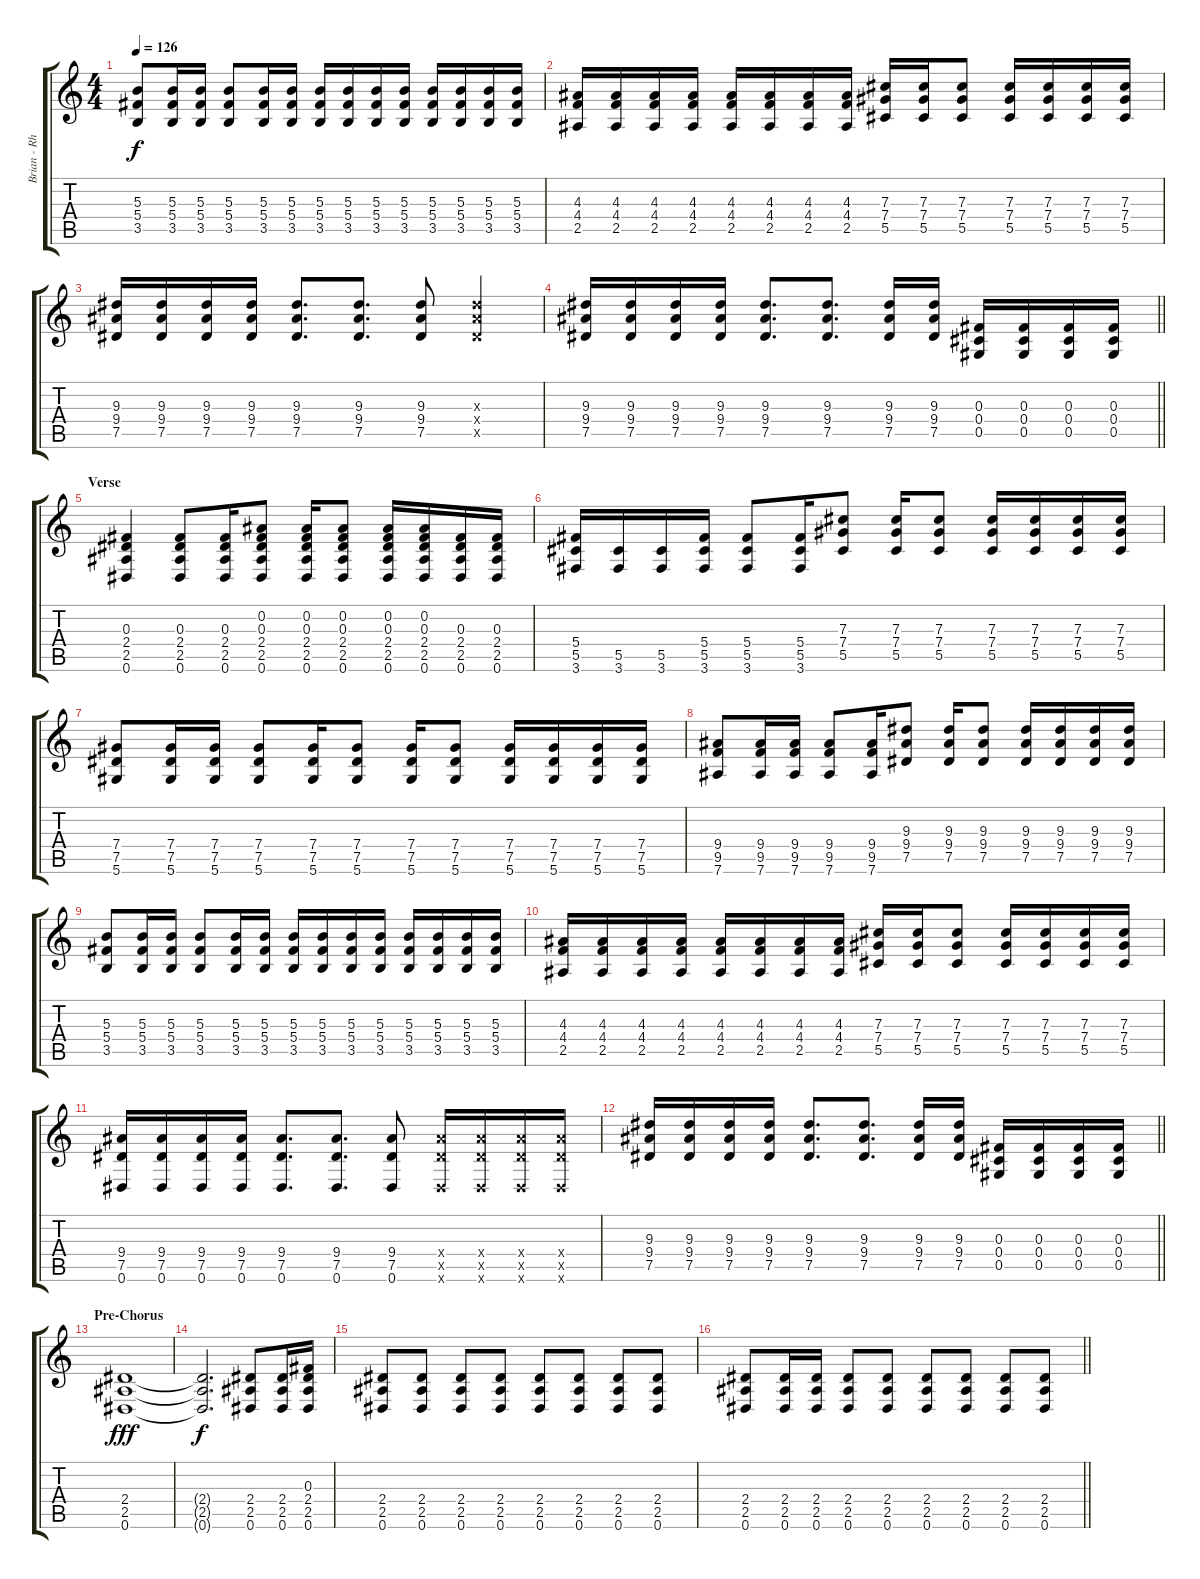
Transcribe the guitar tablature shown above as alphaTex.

\track ("Brian - Rhythm Guitar" "Brian - Rh") {instrument acousticguitarsteel}
\staff {score tabs}
\tuning (Eb4 Bb3 Gb3 Db3 Ab2 Eb2) {hide}
\ts (4 4)
\tempo 126
\clef g2
\ks c
(5.3 5.4 3.5).8{dy f} (5.3 5.4 3.5).16 (5.3 5.4 3.5).16 (5.3 5.4 3.5).8 (5.3 5.4 3.5).16 (5.3 5.4 3.5).16 (5.3 5.4 3.5).16 (5.3 5.4 3.5).16 (5.3 5.4 3.5).16 (5.3 5.4 3.5).16 (5.3 5.4 3.5).16 (5.3 5.4 3.5).16 (5.3 5.4 3.5).16 (5.3 5.4 3.5).16 |
(4.3 4.4 2.5).16 (4.3 4.4 2.5).16 (4.3 4.4 2.5).16 (4.3 4.4 2.5).16 (4.3 4.4 2.5).16 (4.3 4.4 2.5).16 (4.3 4.4 2.5).16 (4.3 4.4 2.5).16 (7.3 7.4 5.5).16 (7.3 7.4 5.5).16 (7.3 7.4 5.5).8 (7.3 7.4 5.5).16 (7.3 7.4 5.5).16 (7.3 7.4 5.5).16 (7.3 7.4 5.5).16 |
(9.3 9.4 7.5).16 (9.3 9.4 7.5).16 (9.3 9.4 7.5).16 (9.3 9.4 7.5).16 (9.3 9.4 7.5).8{d} (9.3 9.4 7.5).8{d} (9.3 9.4 7.5).8 (9.3{x} 9.4{x} 7.5{x}).4 |
\barLineRight lightlight
(9.3 9.4 7.5).16 (9.3 9.4 7.5).16 (9.3 9.4 7.5).16 (9.3 9.4 7.5).16 (9.3 9.4 7.5).8{d} (9.3 9.4 7.5).8{d} (9.3 9.4 7.5).16 (9.3 9.4 7.5).16 (0.3 0.4 0.5).16 (0.3 0.4 0.5).16 (0.3 0.4 0.5).16 (0.3 0.4 0.5).16 |
\section ("" "Verse")
(0.3 2.4 2.5 0.6).4 (0.3 2.4 2.5 0.6).8 (0.3 2.4 2.5 0.6).16 (0.2 0.3 2.4 2.5 0.6).8 (0.2 0.3 2.4 2.5 0.6).16 (0.2 0.3 2.4 2.5 0.6).8 (0.2 0.3 2.4 2.5 0.6).16 (0.2 0.3 2.4 2.5 0.6).16 (0.3 2.4 2.5 0.6).16 (0.3 2.4 2.5 0.6).16 |
(5.4 5.5 3.6).16 (5.5 3.6).16 (5.5 3.6).16 (5.4 5.5 3.6).16 (5.4 5.5 3.6).8 (5.4 5.5 3.6).16 (7.3 7.4 5.5).8 (7.3 7.4 5.5).16 (7.3 7.4 5.5).8 (7.3 7.4 5.5).16 (7.3 7.4 5.5).16 (7.3 7.4 5.5).16 (7.3 7.4 5.5).16 |
(7.4 7.5 5.6).8 (7.4 7.5 5.6).16 (7.4 7.5 5.6).16 (7.4 7.5 5.6).8 (7.4 7.5 5.6).16 (7.4 7.5 5.6).8 (7.4 7.5 5.6).16 (7.4 7.5 5.6).8 (7.4 7.5 5.6).16 (7.4 7.5 5.6).16 (7.4 7.5 5.6).16 (7.4 7.5 5.6).16 |
(9.4 9.5 7.6).8 (9.4 9.5 7.6).16 (9.4 9.5 7.6).16 (9.4 9.5 7.6).8 (9.4 9.5 7.6).16 (9.3 9.4 7.5).8 (9.3 9.4 7.5).16 (9.3 9.4 7.5).8 (9.3 9.4 7.5).16 (9.3 9.4 7.5).16 (9.3 9.4 7.5).16 (9.3 9.4 7.5).16 |
(5.3 5.4 3.5).8 (5.3 5.4 3.5).16 (5.3 5.4 3.5).16 (5.3 5.4 3.5).8 (5.3 5.4 3.5).16 (5.3 5.4 3.5).16 (5.3 5.4 3.5).16 (5.3 5.4 3.5).16 (5.3 5.4 3.5).16 (5.3 5.4 3.5).16 (5.3 5.4 3.5).16 (5.3 5.4 3.5).16 (5.3 5.4 3.5).16 (5.3 5.4 3.5).16 |
(4.3 4.4 2.5).16 (4.3 4.4 2.5).16 (4.3 4.4 2.5).16 (4.3 4.4 2.5).16 (4.3 4.4 2.5).16 (4.3 4.4 2.5).16 (4.3 4.4 2.5).16 (4.3 4.4 2.5).16 (7.3 7.4 5.5).16 (7.3 7.4 5.5).16 (7.3 7.4 5.5).8 (7.3 7.4 5.5).16 (7.3 7.4 5.5).16 (7.3 7.4 5.5).16 (7.3 7.4 5.5).16 |
(9.4 7.5 0.6).16 (9.4 7.5 0.6).16 (9.4 7.5 0.6).16 (9.4 7.5 0.6).16 (9.4 7.5 0.6).8{d} (9.4 7.5 0.6).8{d} (9.4 7.5 0.6).8 (9.4{x} 7.5{x} 0.6{x}).16 (9.4{x} 7.5{x} 0.6{x}).16 (9.4{x} 7.5{x} 0.6{x}).16 (9.4{x} 7.5{x} 0.6{x}).16 |
\barLineRight lightlight
(9.3 9.4 7.5).16 (9.3 9.4 7.5).16 (9.3 9.4 7.5).16 (9.3 9.4 7.5).16 (9.3 9.4 7.5).8{d} (9.3 9.4 7.5).8{d} (9.3 9.4 7.5).16 (9.3 9.4 7.5).16 (0.3 0.4 0.5).16 (0.3 0.4 0.5).16 (0.3 0.4 0.5).16 (0.3 0.4 0.5).16 |
\section ("" "Pre-Chorus")
(2.4 2.5 0.6).1{dy fff} |
(2.4{t} 2.5{t} 0.6{t}).2{d dy f} (2.4 2.5 0.6).8 (2.4 2.5 0.6).16 (0.3 2.4 2.5 0.6).16 |
(2.4 2.5 0.6).8 (2.4 2.5 0.6).8 (2.4 2.5 0.6).8 (2.4 2.5 0.6).8 (2.4 2.5 0.6).8 (2.4 2.5 0.6).8 (2.4 2.5 0.6).8 (2.4 2.5 0.6).8 |
\barLineRight lightlight
(2.4 2.5 0.6).8 (2.4 2.5 0.6).16 (2.4 2.5 0.6).16 (2.4 2.5 0.6).8 (2.4 2.5 0.6).8 (2.4 2.5 0.6).8 (2.4 2.5 0.6).8 (2.4 2.5 0.6).8 (2.4 2.5 0.6).8
